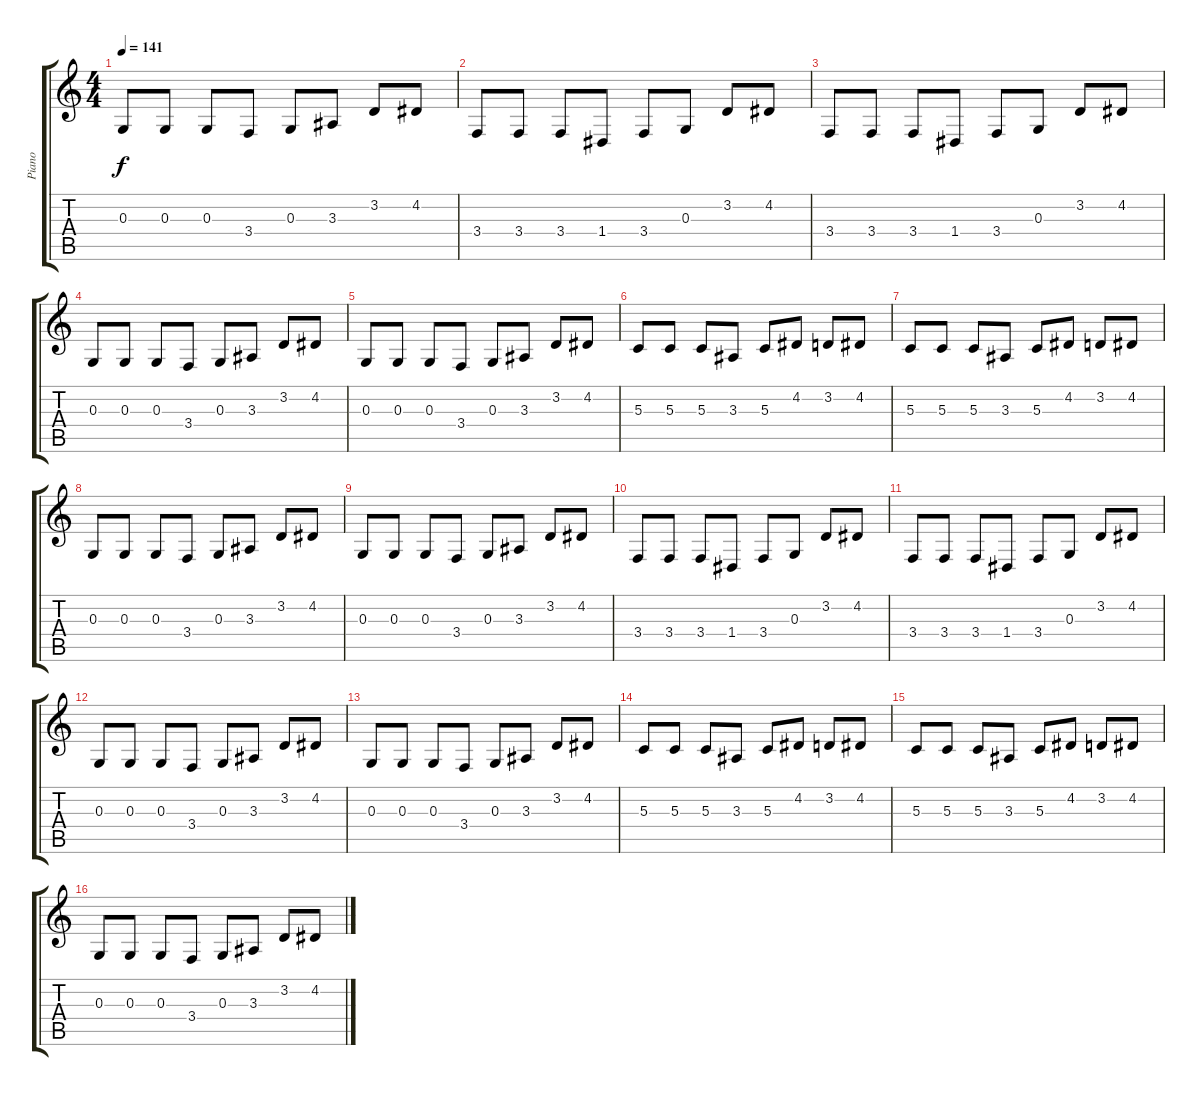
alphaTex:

\track ("Piano" "Piano") {instrument electricgrandpiano bank 1}
\staff {score tabs}
\tuning (E4 B3 G3 D3 A2 E2) {hide}
\ts (4 4)
\tempo 141
\clef g2
\ks c
0.3.8{dy f} 0.3.8 0.3.8 3.4.8 0.3.8 3.3.8 3.2.8 4.2.8 |
3.4.8 3.4.8 3.4.8 1.4.8 3.4.8 0.3.8 3.2.8 4.2.8 |
3.4.8 3.4.8 3.4.8 1.4.8 3.4.8 0.3.8 3.2.8 4.2.8 |
0.3.8 0.3.8 0.3.8 3.4.8 0.3.8 3.3.8 3.2.8 4.2.8 |
0.3.8 0.3.8 0.3.8 3.4.8 0.3.8 3.3.8 3.2.8 4.2.8 |
5.3.8 5.3.8 5.3.8 3.3.8 5.3.8 4.2.8 3.2.8 4.2.8 |
5.3.8 5.3.8 5.3.8 3.3.8 5.3.8 4.2.8 3.2.8 4.2.8 |
0.3.8 0.3.8 0.3.8 3.4.8 0.3.8 3.3.8 3.2.8 4.2.8 |
0.3.8 0.3.8 0.3.8 3.4.8 0.3.8 3.3.8 3.2.8 4.2.8 |
3.4.8 3.4.8 3.4.8 1.4.8 3.4.8 0.3.8 3.2.8 4.2.8 |
3.4.8 3.4.8 3.4.8 1.4.8 3.4.8 0.3.8 3.2.8 4.2.8 |
0.3.8 0.3.8 0.3.8 3.4.8 0.3.8 3.3.8 3.2.8 4.2.8 |
0.3.8 0.3.8 0.3.8 3.4.8 0.3.8 3.3.8 3.2.8 4.2.8 |
5.3.8 5.3.8 5.3.8 3.3.8 5.3.8 4.2.8 3.2.8 4.2.8 |
5.3.8 5.3.8 5.3.8 3.3.8 5.3.8 4.2.8 3.2.8 4.2.8 |
0.3.8 0.3.8 0.3.8 3.4.8 0.3.8 3.3.8 3.2.8 4.2.8
